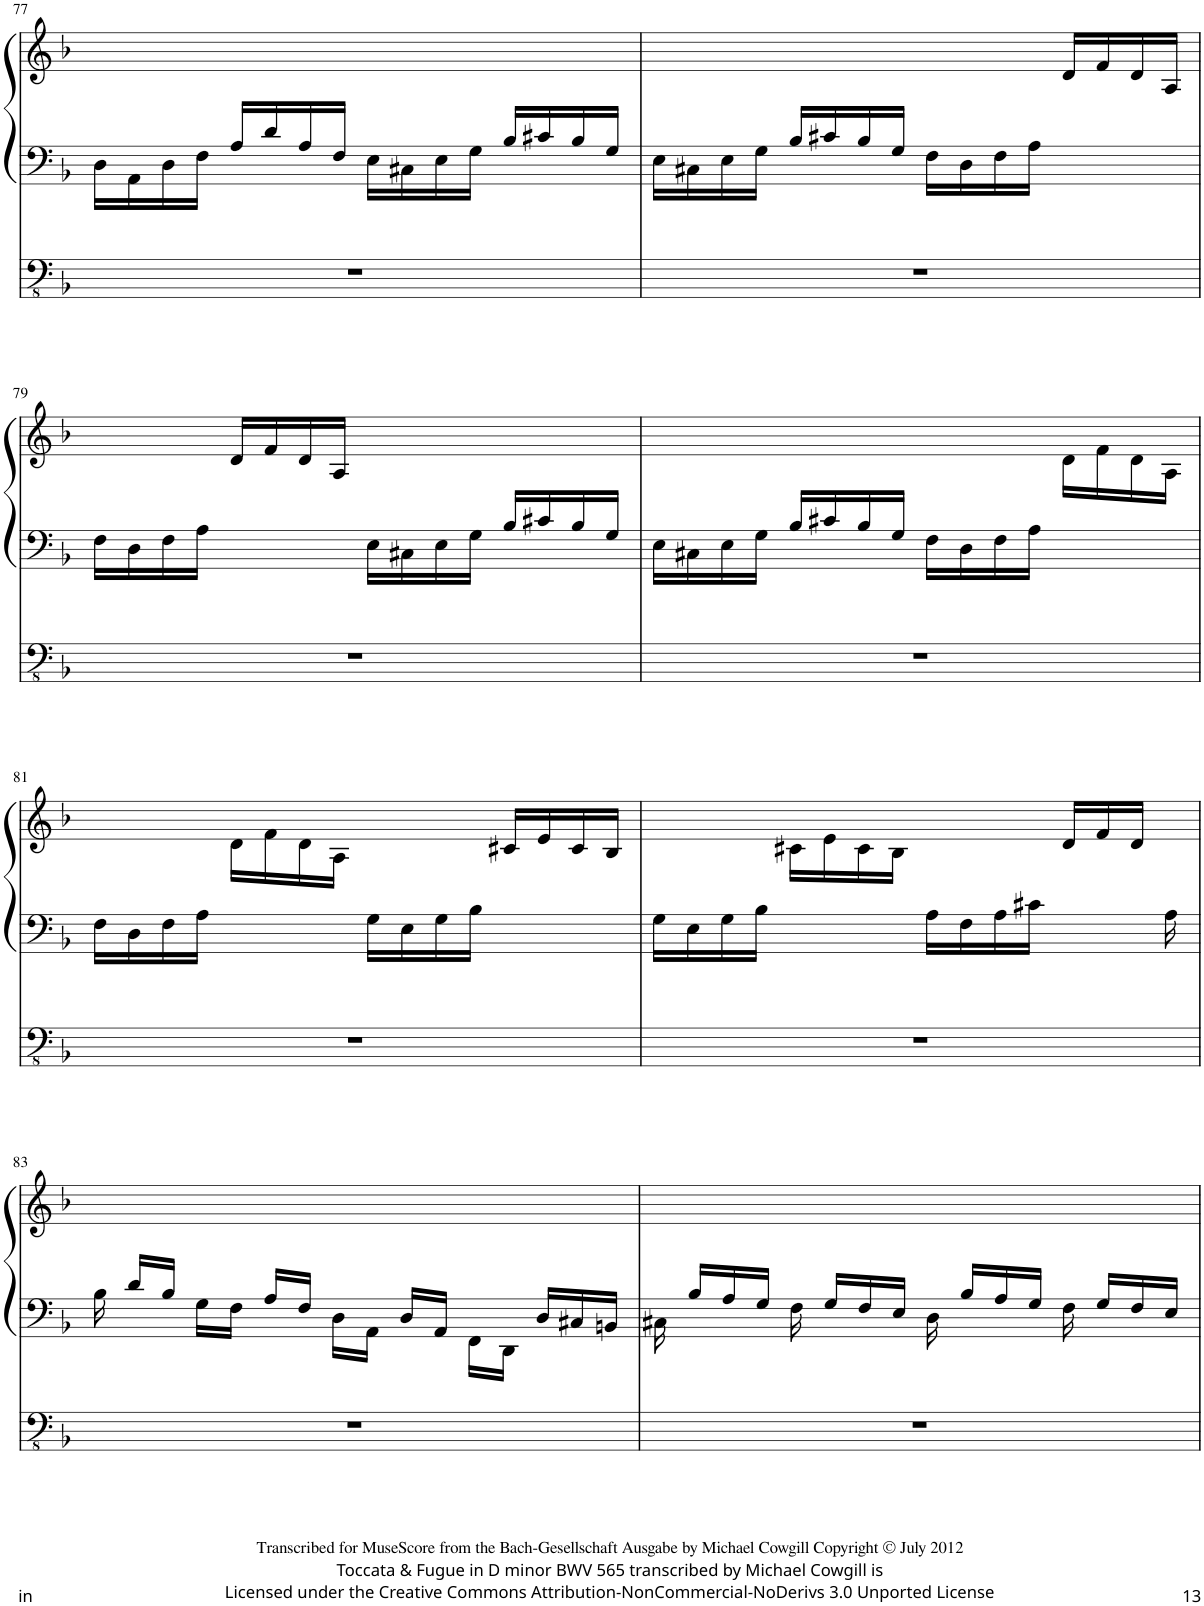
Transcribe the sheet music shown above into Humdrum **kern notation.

**kern	**kern	**kern
*part1	*part1	*part1
*staff3	*staff2	*staff1
*I"Organ	*	*
!!LO:PB:g=z
*clefFv4	*clefF4	*clefG2
*Trd1c2	*Trd1c2	*Trd1c2
*k[b-]	*k[b-]	*k[b-]
*M4/4	*M4/4	*M4/4
=77	=77	=77
1r	16D\LL	1ryy
.	16AA\	.
.	16D\	.
.	16F\JJ	.
.	16A/LL	.
.	16d/	.
.	16A/	.
.	16F/JJ	.
.	16E\LL	.
.	16C#X\	.
.	16E\	.
.	16G\JJ	.
.	16B-/LL	.
.	16c#X/	.
.	16B-/	.
.	16G/JJ	.
=78	=78	=78
*	*	*^
1r	16E\LL	1ryy	2.ryy
.	16C#X\	.	.
.	16E\	.	.
.	16G\JJ	.	.
.	16B-/LL	.	.
.	16c#X/	.	.
.	16B-/	.	.
.	16G/JJ	.	.
.	16F\LL	.	.
.	16D\	.	.
.	16F\	.	.
.	16A\JJ	.	.
.	4ryy	.	16d/LL
.	.	.	16f/
.	.	.	16d/
.	.	.	16A/JJ
!!LO:LB:g=z	!!
=79	=79	=79	=79
1r	16F\LL	1ryy	4ryy
.	16D\	.	.
.	16F\	.	.
.	16A\JJ	.	.
.	4ryy	.	16d/LL
.	.	.	16f/
.	.	.	16d/
.	.	.	16A/JJ
.	16E\LL	.	2ryy
.	16C#X\	.	.
.	16E\	.	.
.	16G\JJ	.	.
.	16B-/LL	.	.
.	16c#X/	.	.
.	16B-/	.	.
.	16G/JJ	.	.
=80	=80	=80	=80
1r	16E\LL	1ryy	2.ryy
.	16C#X\	.	.
.	16E\	.	.
.	16G\JJ	.	.
.	16B-/LL	.	.
.	16c#X/	.	.
.	16B-/	.	.
.	16G/JJ	.	.
.	16F\LL	.	.
.	16D\	.	.
.	16F\	.	.
.	16A\JJ	.	.
.	4ryy	.	16d\LL
.	.	.	16f\
.	.	.	16d\
.	.	.	16A\JJ
!!LO:LB:g=z	!!
=81	=81	=81	=81
1r	16F\LL	1ryy	4ryy
.	16D\	.	.
.	16F\	.	.
.	16A\JJ	.	.
.	4ryy	.	16d\LL
.	.	.	16f\
.	.	.	16d\
.	.	.	16A\JJ
.	16G\LL	.	4ryy
.	16E\	.	.
.	16G\	.	.
.	16B-\JJ	.	.
.	4ryy	.	16c#X/LL
.	.	.	16e/
.	.	.	16c#/
.	.	.	16B-/JJ
=82	=82	=82	=82
1r	16G\LL	1ryy	4ryy
.	16E\	.	.
.	16G\	.	.
.	16B-\JJ	.	.
.	4ryy	.	16c#X\LL
.	.	.	16e\
.	.	.	16c#\
.	.	.	16B-\JJ
.	16A\LL	.	4ryy
.	16F\	.	.
.	16A\	.	.
.	16c#X\JJ	.	.
.	8.ryy	.	16d/LL
.	.	.	16f/
.	.	.	16d/JJ
.	16A\	.	16ryy
*	*	*v	*v
!!LO:LB:g=z
=83	=83	=83
1r	16B-\	1ryy
.	16d/LL	.
.	16B-/JJ	.
.	16G\LL	.
.	16F\JJ	.
.	16A/LL	.
.	16F/JJ	.
.	16D\LL	.
.	16AA\JJ	.
.	16D/LL	.
.	16AA/JJ	.
.	16FF\LL	.
.	16DD\JJ	.
.	16D/LL	.
.	16C#X/	.
.	16BBn/JJ	.
=84	=84	=84
1r	16C#X\	1ryy
.	16B-/LL	.
.	16A/	.
.	16G/JJ	.
.	16F\	.
.	16G/LL	.
.	16F/	.
.	16E/JJ	.
.	16D\	.
.	16B-/LL	.
.	16A/	.
.	16G/JJ	.
.	16F\	.
.	16G/LL	.
.	16F/	.
.	16E/JJ	.
=	=	=
*-	*-	*-
